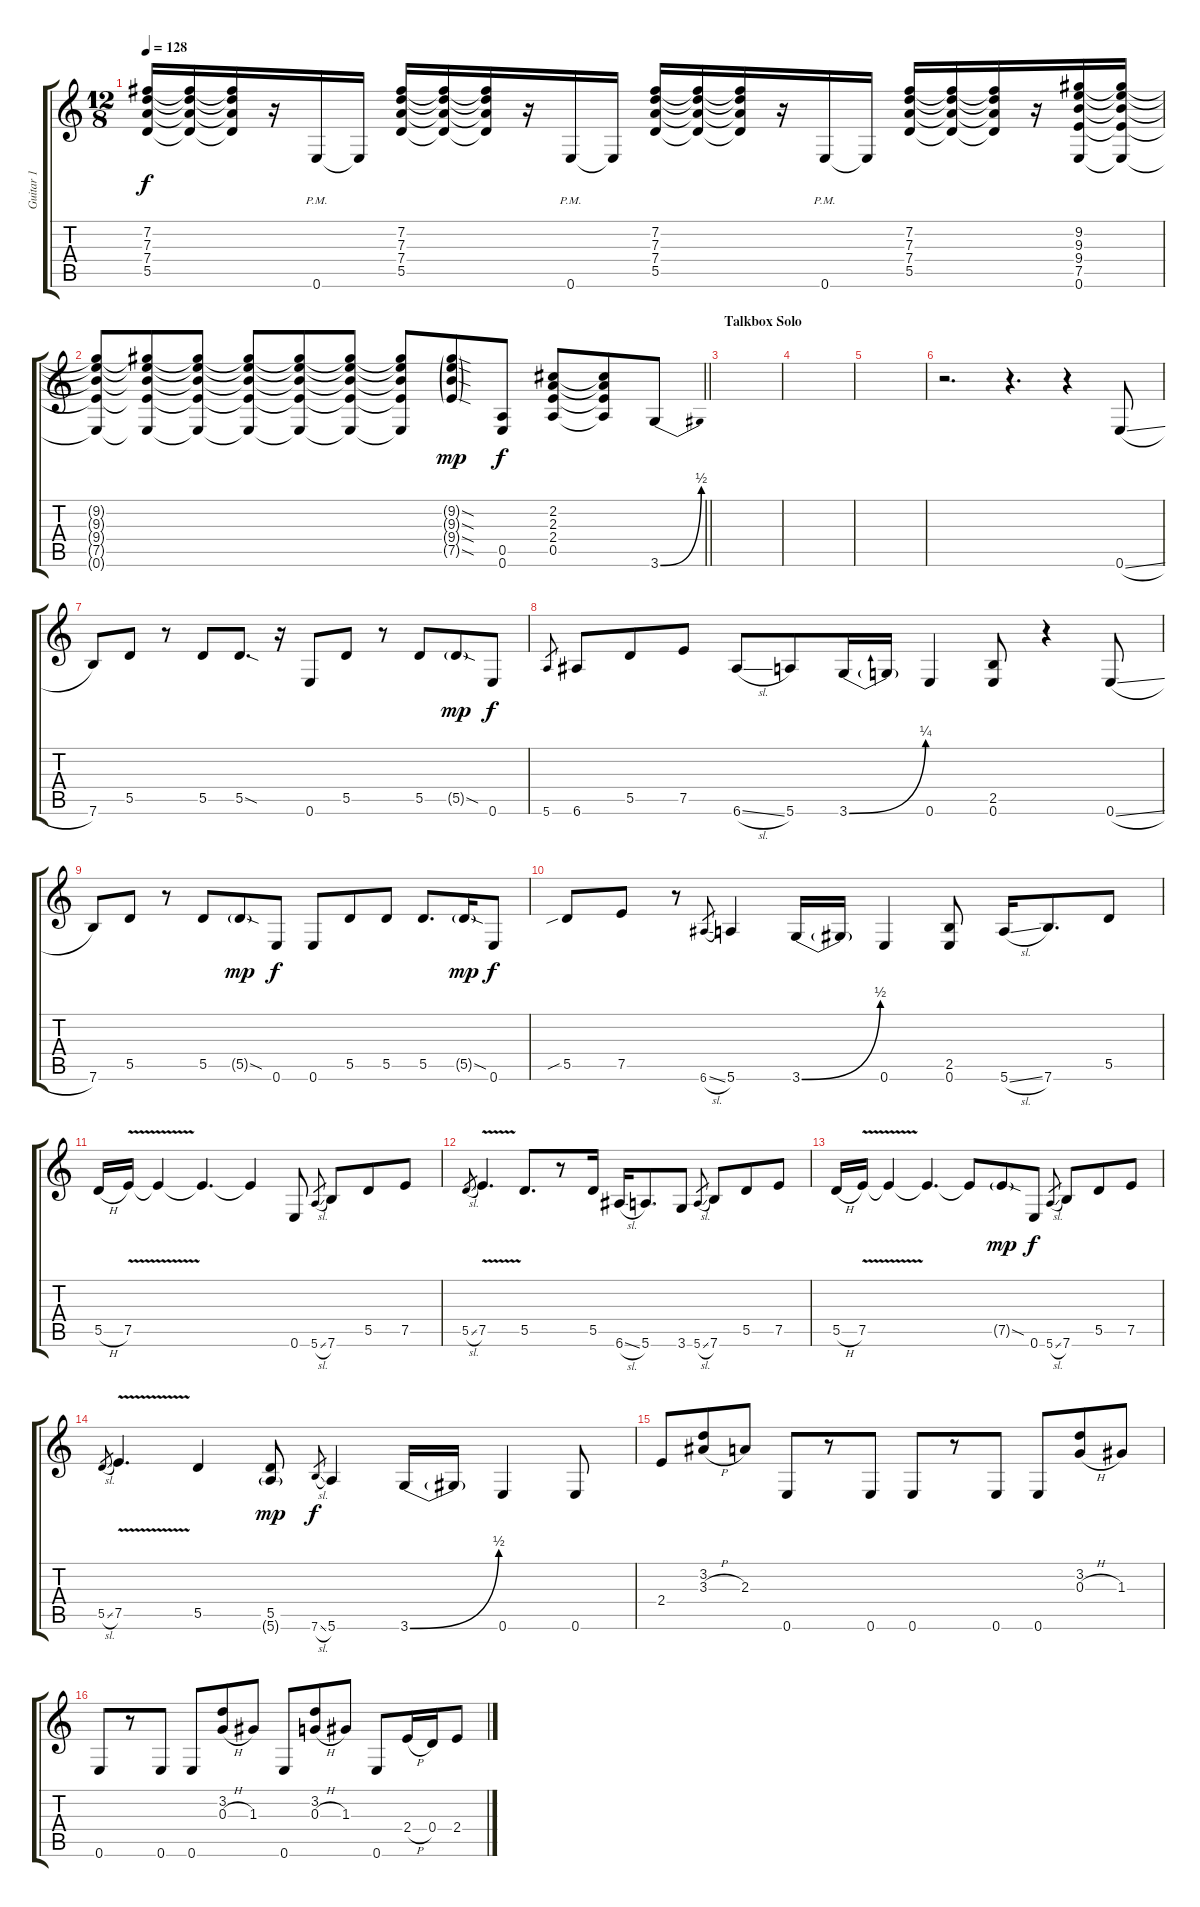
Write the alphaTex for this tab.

\track ("Guitar 1" "Guitar 1") {instrument distortionguitar}
\staff {score tabs}
\tuning (E4 B3 G3 D3 A2 E2) {hide}
\ts (12 8)
\tempo 128
\clef g2
\ks c
(7.2 7.3 7.4 5.5).16{dy f} (7.2{t} 7.3{t} 7.4{t} 5.5{t}).16 (7.2{t} 7.3{t} 7.4{t} 5.5{t}).16 r.16 0.6{pm}.16 0.6{t}.16 (7.2 7.3 7.4 5.5).16 (7.2{t} 7.3{t} 7.4{t} 5.5{t}).16 (7.2{t} 7.3{t} 7.4{t} 5.5{t}).16 r.16 0.6{pm}.16 0.6{t}.16 (7.2 7.3 7.4 5.5).16 (7.2{t} 7.3{t} 7.4{t} 5.5{t}).16 (7.2{t} 7.3{t} 7.4{t} 5.5{t}).16 r.16 0.6{pm}.16 0.6{t}.16 (7.2 7.3 7.4 5.5).16 (7.2{t} 7.3{t} 7.4{t} 5.5{t}).16 (7.2{t} 7.3{t} 7.4{t} 5.5{t}).16 r.16 (9.2 9.3 9.4 7.5 0.6).16 (9.2{t} 9.3{t} 9.4{t} 7.5{t} 0.6{t}).16 |
\barLineRight lightlight
(9.2{t} 9.3{t} 9.4{t} 7.5{t} 0.6{t}).8 (9.2{t} 9.3{t} 9.4{t} 7.5{t} 0.6{t}).8 (9.2{t} 9.3{t} 9.4{t} 7.5{t} 0.6{t}).8 (9.2{t} 9.3{t} 9.4{t} 7.5{t} 0.6{t}).8 (9.2{t} 9.3{t} 9.4{t} 7.5{t} 0.6{t}).8 (9.2{t} 9.3{t} 9.4{t} 7.5{t} 0.6{t}).8 (9.2{t} 9.3{t} 9.4{t} 7.5{t} 0.6{t}).8 (9.2{sod g} 9.3{sod g} 9.4{sod g} 7.5{sod g}).8{dy mp} (0.5 0.6).8{dy f} (2.2 2.3 2.4 0.5).8 (2.2{t} 2.3{t} 2.4{t} 0.5{t}).8 3.6{be (bend 0 0 60 2)}.8 |
\section ("" "Talkbox Solo")
|
|
|
r.2{d} r.4{d} r.4 0.6{sl}.8{instrument guitarharmonics} |
7.6.8 5.5.8 r.8 5.5.8 5.5{sod}.8{d} r.16 0.6.8 5.5.8 r.8 5.5.8 5.5{sod g}.8{dy mp} 0.6.8{dy f} |
5.6.8{gr} 6.6.8 5.5.8 7.5.8 6.6{sl}.8 5.6.8 3.6{be (bend 0 0 60 1)}.16 3.6{t}.16 0.6.4 (2.5 0.6).8 r.4 0.6{sl}.8 |
7.6.8 5.5.8 r.8 5.5.8 5.5{sod g}.8{dy mp} 0.6.8{dy f} 0.6.8 5.5.8 5.5.8 5.5.8{d} 5.5{sod g}.16{dy mp} 0.6.8{dy f} |
5.5{sib}.8 7.5.8 r.8 6.6{sl}.8{gr} 5.6.4 3.6{be (bend 0 0 60 2)}.16 3.6{t}.16 0.6.4 (2.5 0.6).8 5.6{sl}.16 7.6.8{d} 5.5.8 |
5.5{h}.16 7.5{v}.16 7.5{t}.4 7.5{t}.4{d} 7.5{t}.4 0.6.8 5.6{sl}.8{gr} 7.6.8 5.5.8 7.5.8 |
5.5{sl}.8{gr} 7.5{v}.4{d} 5.5.8{d} r.8 5.5.16 6.6{sl}.16 5.6.8{d} 3.6.8 5.6{sl}.8{gr} 7.6.8 5.5.8 7.5.8 |
5.5{h}.16 7.5{v}.16 7.5{t}.4 7.5{t}.4{d} 7.5{t}.8 7.5{sod g}.8{dy mp} 0.6.8{dy f} 5.6{sl}.8{gr} 7.6.8 5.5.8 7.5.8 |
5.5{sl}.8{gr} 7.5{v}.4{d} 5.5.4 (5.5 5.6{g}).8{dy mp} 7.6{sl}.8{gr dy f} 5.6.4 3.6{be (bend 0 0 60 2)}.16 3.6{t}.16 0.6.4 0.6.8 |
2.4.8 (3.2 3.3{h}).8 2.3.8 0.6.8 r.8 0.6.8 0.6.8 r.8 0.6.8 0.6.8 (3.2 0.3{h}).8 1.3.8 |
0.6.8 r.8 0.6.8 0.6.8 (3.2 0.3{h}).8 1.3.8 0.6.8 (3.2 0.3{h}).8 1.3.8 0.6.8 2.4{h}.16 0.4.16 2.4.8
